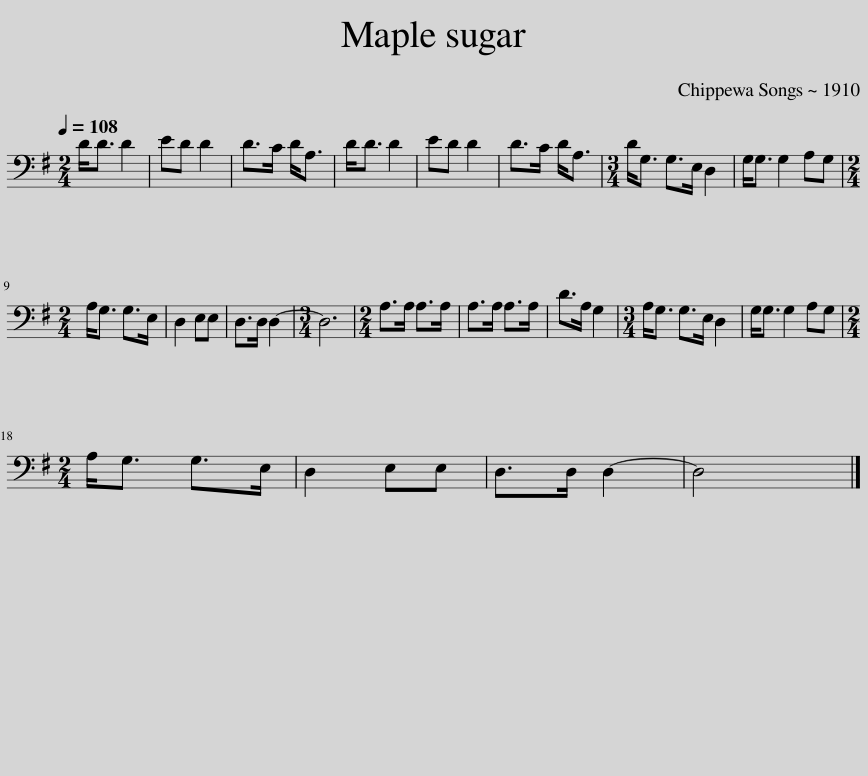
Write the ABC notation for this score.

X:1
L:1/8
Q:1/4=108
M:2/4
I:linebreak $
K:G
V:1 bass
V:1
 D<D D2 | ED D2 | D>C D<A, | D<D D2 | ED D2 | %5
 D>C D<A, |[M:3/4] D<G, G,>E, D,2 | G,<G, G,2 A,G, |$[M:2/4] A,<G, G,>E, | D,2 E,E, | %10
 D,>D, D,2- |[M:3/4] D,6 |[M:2/4] A,>A, A,>A, | A,>A, A,>A, | D>A, G,2 | %15
[M:3/4] A,<G, G,>E, D,2 | G,<G, G,2 A,G, |$[M:2/4] A,<G, G,>E, | D,2 E,E, | D,>D, D,2- | %20
 D,4 |] %21
